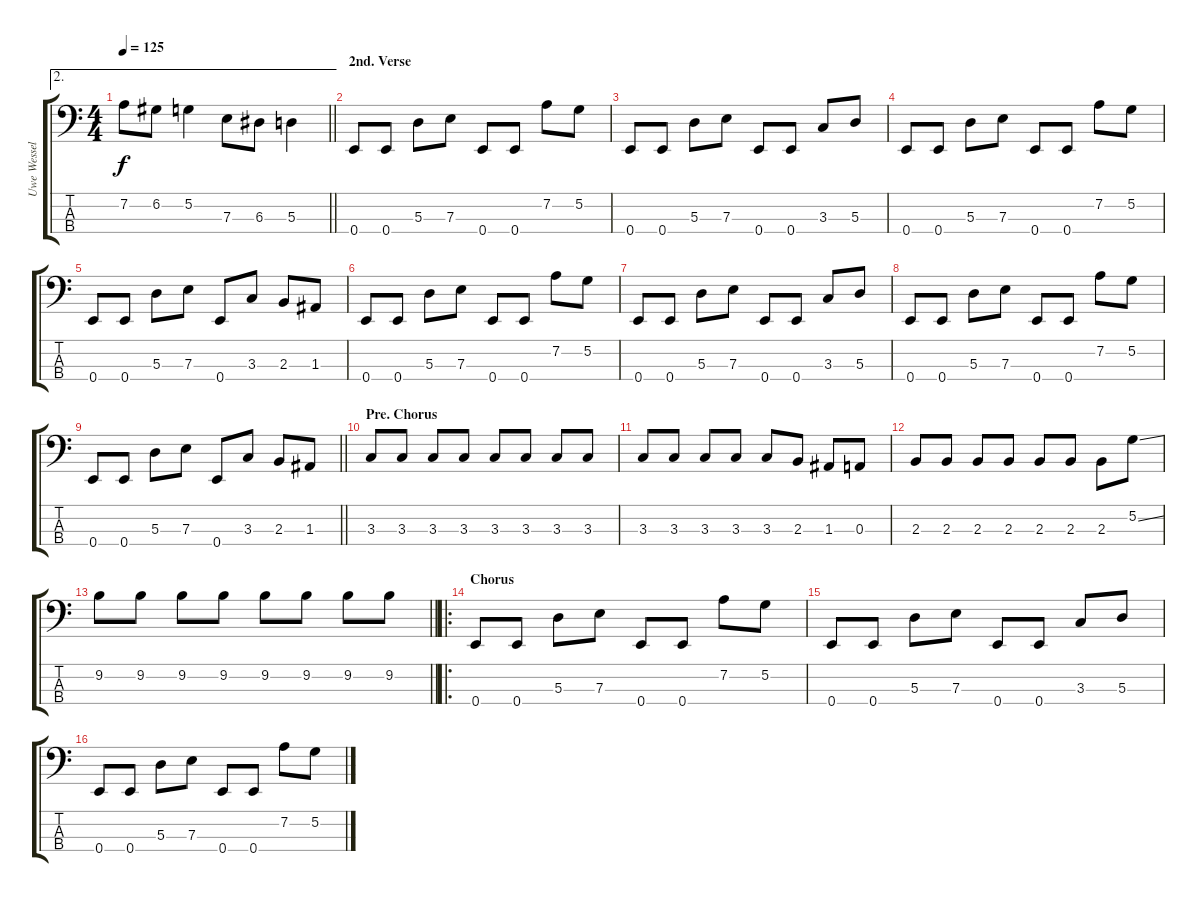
\track ("Uwe Wessel" "Uwe Wessel") {instrument electricbassfinger}
\staff {score tabs}
\tuning (G2 D2 A1 E1) {hide}
\ae 2
\ts (4 4)
\tempo 125
\clef f4
\barLineRight lightlight
\ks c
7.2.8{dy f instrument electricbassfinger} 6.2.8 5.2.4 7.3.8 6.3.8 5.3.4 |
\section ("" "2nd. Verse")
0.4.8{volume 9} 0.4.8 5.3.8 7.3.8 0.4.8 0.4.8 7.2.8 5.2.8 |
0.4.8 0.4.8 5.3.8 7.3.8 0.4.8 0.4.8 3.3.8 5.3.8 |
0.4.8 0.4.8 5.3.8 7.3.8 0.4.8 0.4.8 7.2.8 5.2.8 |
0.4.8 0.4.8 5.3.8 7.3.8 0.4.8 3.3.8 2.3.8 1.3.8 |
0.4.8 0.4.8 5.3.8 7.3.8 0.4.8 0.4.8 7.2.8 5.2.8 |
0.4.8 0.4.8 5.3.8 7.3.8 0.4.8 0.4.8 3.3.8 5.3.8 |
0.4.8 0.4.8 5.3.8 7.3.8 0.4.8 0.4.8 7.2.8 5.2.8 |
\barLineRight lightlight
0.4.8 0.4.8 5.3.8 7.3.8 0.4.8 3.3.8 2.3.8 1.3.8 |
\section ("" "Pre. Chorus")
3.3.8{volume 13} 3.3.8 3.3.8 3.3.8 3.3.8 3.3.8 3.3.8 3.3.8 |
3.3.8 3.3.8 3.3.8 3.3.8 3.3.8 2.3.8 1.3.8 0.3.8 |
2.3.8 2.3.8 2.3.8 2.3.8 2.3.8 2.3.8 2.3.8 5.2{ss}.8 |
\barLineRight lightlight
9.2.8 9.2.8 9.2.8 9.2.8 9.2.8 9.2.8 9.2.8 9.2.8 |
\ro
\section ("" "Chorus")
0.4.8{instrument slapbass2} 0.4.8 5.3.8 7.3.8 0.4.8 0.4.8 7.2.8 5.2.8 |
0.4.8 0.4.8 5.3.8 7.3.8 0.4.8 0.4.8 3.3.8 5.3.8 |
0.4.8 0.4.8 5.3.8 7.3.8 0.4.8 0.4.8 7.2.8 5.2.8
